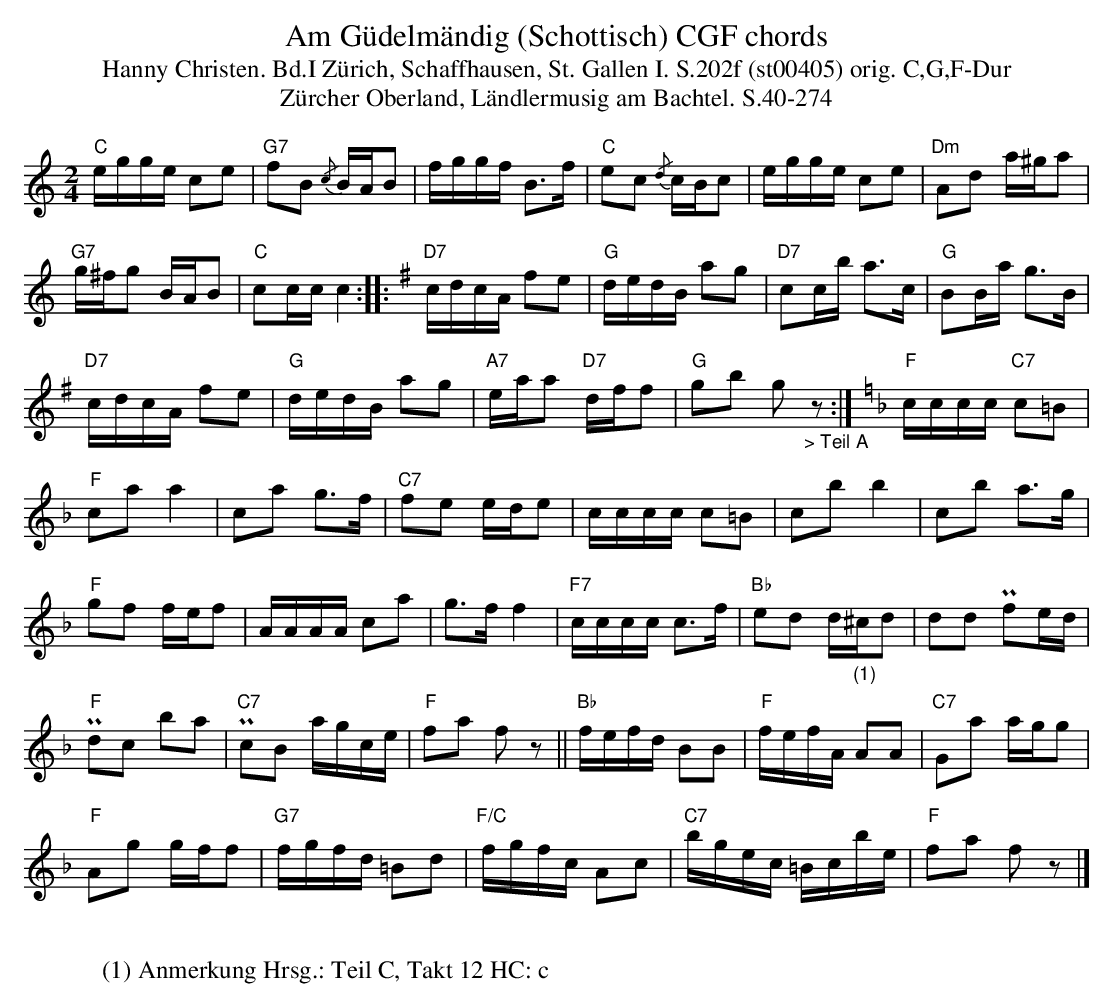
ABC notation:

X:1
T: Am G\"udelm\"andig (Schottisch) CGF chords
T:Hanny Christen. Bd.I Zürich, Schaffhausen, St. Gallen I. S.202f (st00405) orig. C,G,F-Dur
T: Z\"urcher Oberland, L\"andlermusig am Bachtel. S.40-274
M:2/4
L:1/16
K:C %%MIDI gchordon
"C"egge c2e2 | "G7"f2B2 {/c}BAB2 | fggf B3f | "C"e2c2 {/d}cBc2 | egge c2e2 | "Dm"A2d2 a^ga2 |
"G7"g^fg2 BAB2 | "C"c2cc c4 :: [K:G] "D7"cdcA f2e2 | "G"dedB a2g2 | "D7"c2cb a3c | "G"B2Ba g3B |
"D7"cdcA f2e2 | "G"dedB a2g2 | "A7"eaa2 "D7"dff2 | "G"g2b2 g2"_> Teil A"z2 :| [K:F] "F"cccc "C7"c2=B2 |
"F"c2a2a4 | c2a2 g3f | "C7"f2e2 ede2 | cccc c2=B2 | c2b2b4 | c2b2 a3g |
"F"g2f2 fef2 | AAAA c2a2 | g3ff4 | "F7"cccc c3f | "Bb"e2d2 d"_(1)"^cd2 | d2d2 Pf2ed |
"F"Pd2c2 b2a2 | "C7"Pc2B2 agce | "F"f2a2 f2z2 || "Bb"fefd B2B2 | "F"fefA A2A2 | "C7"G2a2 agg2 |
"F"A2g2 gff2 | "G7"fgfd =B2d2 | "F/C"fgfc A2c2 | "C7"bgec =Bcbe | "F"f2a2 f2z2 |]
W:
W: (1) Anmerkung Hrsg.: Teil C, Takt 12 HC: c
